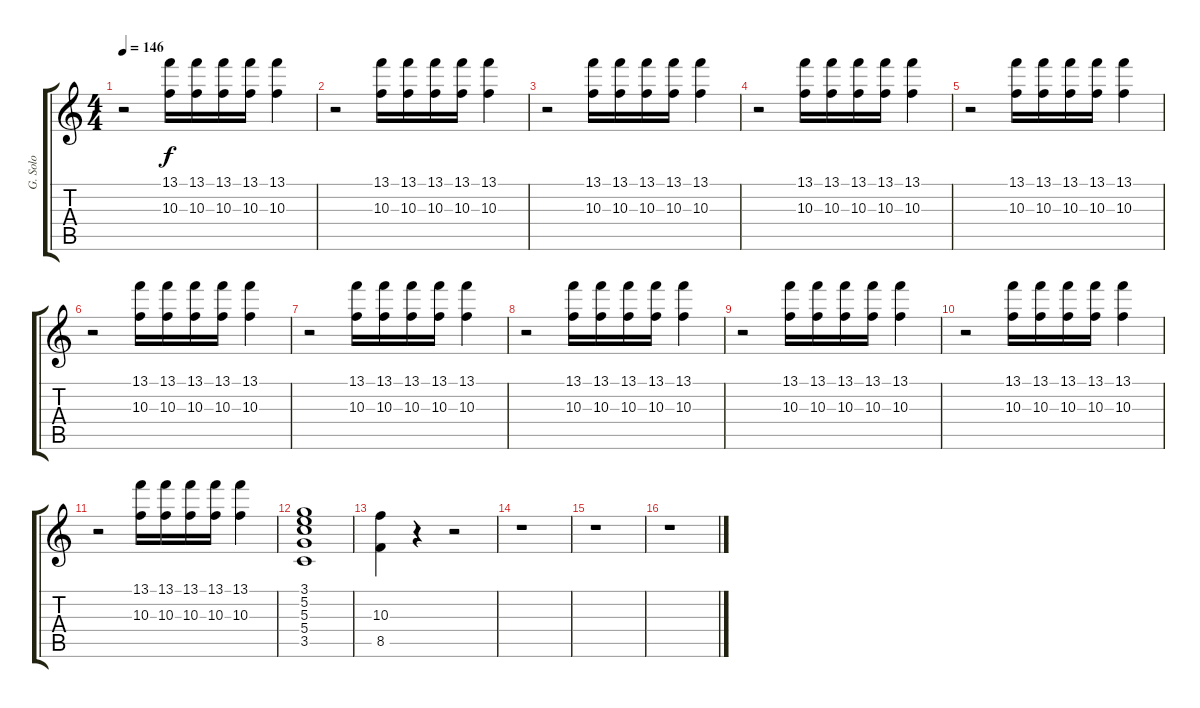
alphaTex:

\track ("G. Solo" "G. Solo") {instrument distortionguitar}
\staff {score tabs}
\tuning (E4 B3 G3 D3 A2 E2) {hide}
\ts (4 4)
\tempo 146
\clef g2
\ks c
r.2{dy f instrument distortionguitar} (13.1 10.3).16 (13.1 10.3).16 (13.1 10.3).16 (13.1 10.3).16 (13.1 10.3).4 |
r.2 (13.1 10.3).16 (13.1 10.3).16 (13.1 10.3).16 (13.1 10.3).16 (13.1 10.3).4 |
r.2 (13.1 10.3).16 (13.1 10.3).16 (13.1 10.3).16 (13.1 10.3).16 (13.1 10.3).4 |
r.2 (13.1 10.3).16 (13.1 10.3).16 (13.1 10.3).16 (13.1 10.3).16 (13.1 10.3).4 |
r.2{volume 12} (13.1 10.3).16 (13.1 10.3).16 (13.1 10.3).16 (13.1 10.3).16 (13.1 10.3).4 |
r.2 (13.1 10.3).16 (13.1 10.3).16 (13.1 10.3).16 (13.1 10.3).16 (13.1 10.3).4 |
r.2 (13.1 10.3).16 (13.1 10.3).16 (13.1 10.3).16 (13.1 10.3).16 (13.1 10.3).4 |
r.2 (13.1 10.3).16 (13.1 10.3).16 (13.1 10.3).16 (13.1 10.3).16 (13.1 10.3).4 |
r.2 (13.1 10.3).16 (13.1 10.3).16 (13.1 10.3).16 (13.1 10.3).16 (13.1 10.3).4 |
r.2 (13.1 10.3).16 (13.1 10.3).16 (13.1 10.3).16 (13.1 10.3).16 (13.1 10.3).4 |
r.2 (13.1 10.3).16 (13.1 10.3).16 (13.1 10.3).16 (13.1 10.3).16 (13.1 10.3).4 |
(3.1 5.2 5.3 5.4 3.5).1{volume 16} |
(10.3 8.5).4 r.4 r.2 |
r.1 |
r.1 |
r.1
